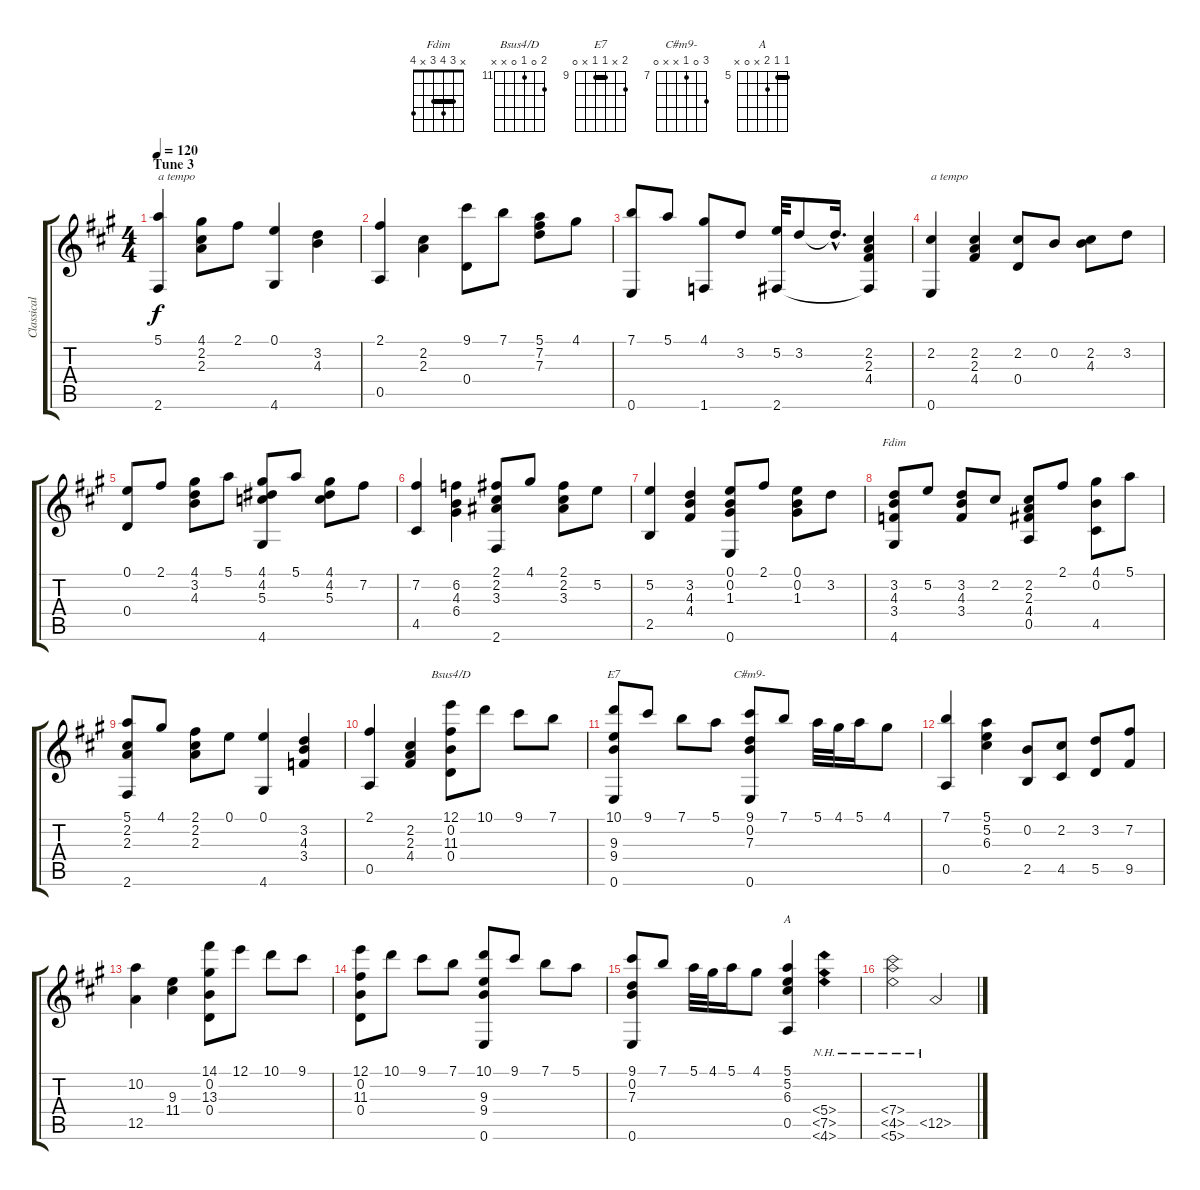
\track ("Classical Guitar" "Classical ") {instrument acousticguitarnylon}
\staff {score tabs}
\tuning (E4 B3 G3 D3 A2 E2) {hide}
\chord ("Fdim" x 3 4 3 x 4) {barre 3}
\chord ("Bsus4/D" 12 0 11 0 x x) {firstfret 11}
\chord ("E7" 10 x 9 9 x 0) {firstfret 9 barre 9}
\chord ("C#m9-" 9 0 7 x x 0) {firstfret 7}
\chord ("A" 5 5 6 x 0 x) {firstfret 5 barre 5}
\ts (4 4)
\section ("" "Tune 3")
\tempo 120
\clef g2
\ks a
(5.1 2.6).4{txt "a tempo" dy f} (4.1 2.2 2.3).8 2.1.8 (0.1 4.6).4 (3.2 4.3).4 |
(2.1 0.5).4 (2.2 2.3).4 (9.1 0.4).8 7.1.8 (5.1 7.2 7.3).8 4.1.8 |
(7.1 0.6).8 5.1.8 (4.1 1.6).8 3.2.8 (5.2 2.6).32 3.2.8 3.2{hac t}.16{d} (2.2 2.3 4.4 2.6{t}).4 |
(2.2 0.6).4{txt "a tempo"} (2.2 2.3 4.4).4 (2.2 0.4).8 0.2.8 (2.2 4.3).8 3.2.8 |
(0.1 0.4).8 2.1.8 (4.1 3.2 4.3).8 5.1.8 (4.1 4.2 5.3 4.6).8 5.1.8 (4.1 4.2 5.3).8 7.2.8 |
(7.2 4.5).4 (6.2 4.3 6.4).4 (2.1 2.2 3.3 2.6).8 4.1.8 (2.1 2.2 3.3).8 5.2.8 |
(5.2 2.5).4 (3.2 4.3 4.4).4 (0.1 0.2 1.3 0.6).8 2.1.8 (0.1 0.2 1.3).8 3.2.8 |
(3.2 4.3 3.4 4.6).8{ch "Fdim"} 5.2.8 (3.2 4.3 3.4).8 2.2.8 (2.2 2.3 4.4 0.5).8 2.1.8 (4.1 0.2 4.5).8 5.1.8 |
(5.1 2.2 2.3 2.6).8 4.1.8 (2.1 2.2 2.3).8 0.1.8 (0.1 4.6).4 (3.2 4.3 3.4).4 |
(2.1 0.5).4 (2.2 2.3 4.4).4 (12.1 0.2 11.3 0.4).8{ch "Bsus4/D"} 10.1.8 9.1.8 7.1.8 |
(10.1 9.3 9.4 0.6).8{ch "E7"} 9.1.8 7.1.8 5.1.8 (9.1 0.2 7.3 0.6).8{ch "C#m9-"} 7.1.8 5.1.32 4.1.32 5.1.16 4.1.8 |
(7.1 0.5).4 (5.1 5.2 6.3).4 (0.2 2.5).8 (2.2 4.5).8 (3.2 5.5).8 (7.2 9.5).8 |
(10.2 12.5).4 (9.3 11.4).4 (14.1 0.2 13.3 0.4).8 12.1.8 10.1.8 9.1.8 |
(12.1 0.2 11.3 0.4).8 10.1.8 9.1.8 7.1.8 (10.1 9.3 9.4 0.6).8 9.1.8 7.1.8 5.1.8 |
(9.1 0.2 7.3 0.6).8 7.1.8 5.1.32 4.1.32 5.1.16 4.1.8 (5.1 5.2 6.3 0.5).4{ch "A"} (5.4{nh} 7.5{nh} 4.6{nh}).4 |
(7.4{nh} 4.5{nh} 5.6{nh}).2 12.5{nh}.2
